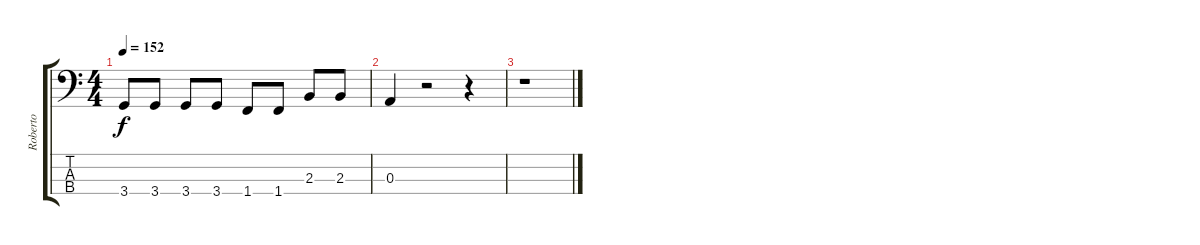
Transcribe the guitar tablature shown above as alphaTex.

\track ("Roberto" "Roberto") {instrument electricbasspick}
\staff {score tabs}
\tuning (G2 D2 A1 E1) {hide}
\ts (4 4)
\tempo 152
\clef f4
\ks c
3.4.8{dy f} 3.4.8 3.4.8 3.4.8 1.4.8 1.4.8 2.3.8 2.3.8 |
0.3.4 r.2 r.4 |
r.1
